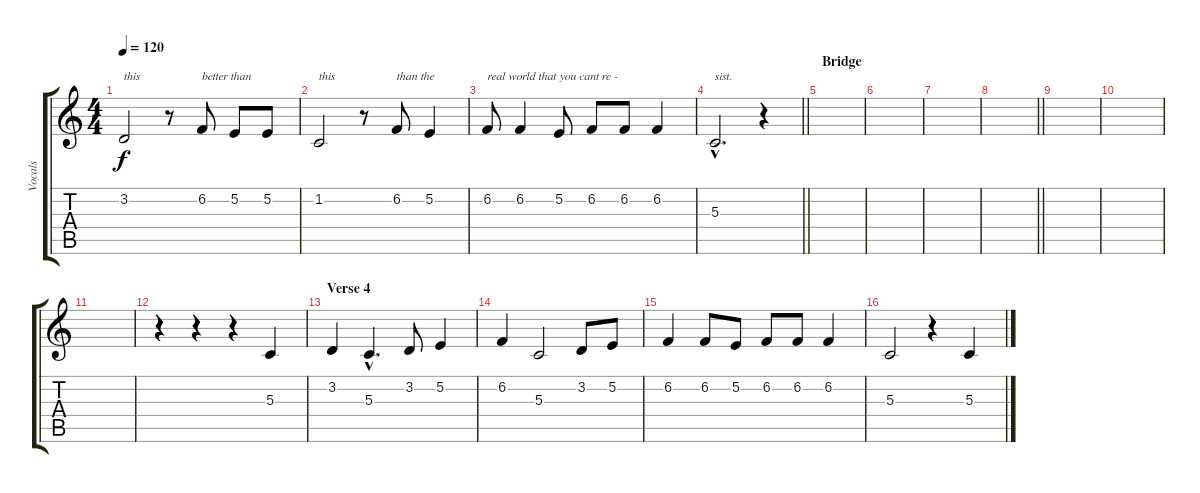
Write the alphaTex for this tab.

\track ("Vocals" "Vocals") {instrument oboe}
\staff {score tabs}
\tuning (E4 B3 G3 D3 A2 E2) {hide}
\ts (4 4)
\tempo 120
\clef g2
\ks c
3.2.2{txt "this" dy f} r.8 6.2.8{txt "better than"} 5.2.8 5.2.8 |
1.2.2{txt "this"} r.8 6.2.8{txt "than the"} 5.2.4 |
6.2.8{txt "real world that you cant re -"} 6.2.4 5.2.8 6.2.8 6.2.8 6.2.4 |
\barLineRight lightlight
5.3{hac}.2{d txt "sist."} r.4 |
\section ("" "Bridge")
|
|
|
\barLineRight lightlight
|
|
|
|
r.4 r.4 r.4 5.3.4 |
\section ("" "Verse 4")
3.2.4 5.3{hac}.4{d} 3.2.8 5.2.4 |
6.2.4 5.3.2 3.2.8 5.2.8 |
6.2.4 6.2.8 5.2.8 6.2.8 6.2.8 6.2.4 |
5.3.2 r.4 5.3.4
